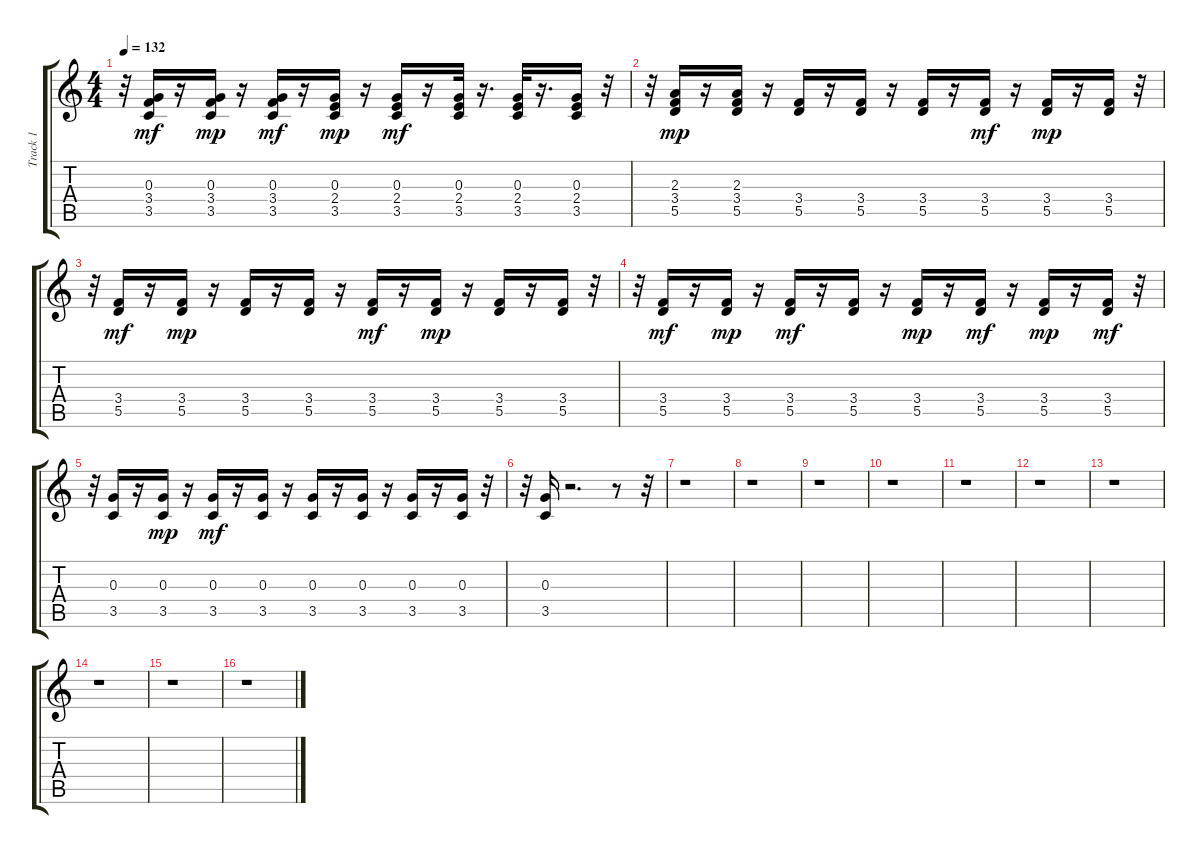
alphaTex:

\track ("Track 1" "Track 1") {instrument electricguitarmuted}
\staff {score tabs}
\tuning (E4 B3 G3 D3 A2 E2) {hide}
\ts (4 4)
\tempo 132
\clef g2
\ks c
r.32{dy mp} (0.3 3.4 3.5).16{dy mf} r.16 (0.3 3.4 3.5).16{dy mp} r.16 (0.3 3.4 3.5).16{dy mf} r.16 (0.3 2.4 3.5).16{dy mp} r.16 (0.3 2.4 3.5).16{dy mf} r.16 (0.3 2.4 3.5).32 r.16{d} (0.3 2.4 3.5).32 r.16{d} (0.3 2.4 3.5).16 r.32 |
r.32 (2.3 3.4 5.5).16{dy mp} r.16 (2.3 3.4 5.5).16 r.16 (3.4 5.5).16 r.16 (3.4 5.5).16 r.16 (3.4 5.5).16 r.16 (3.4 5.5).16{dy mf} r.16 (3.4 5.5).16{dy mp} r.16 (3.4 5.5).16 r.32 |
r.32 (3.4 5.5).16{dy mf} r.16 (3.4 5.5).16{dy mp} r.16 (3.4 5.5).16 r.16 (3.4 5.5).16 r.16 (3.4 5.5).16{dy mf} r.16 (3.4 5.5).16{dy mp} r.16 (3.4 5.5).16 r.16 (3.4 5.5).16 r.32 |
r.32 (3.4 5.5).16{dy mf} r.16 (3.4 5.5).16{dy mp} r.16 (3.4 5.5).16{dy mf} r.16 (3.4 5.5).16 r.16 (3.4 5.5).16{dy mp} r.16 (3.4 5.5).16{dy mf} r.16 (3.4 5.5).16{dy mp} r.16 (3.4 5.5).16{dy mf} r.32 |
r.32 (0.3 3.5).16 r.16 (0.3 3.5).16{dy mp} r.16 (0.3 3.5).16{dy mf} r.16 (0.3 3.5).16 r.16 (0.3 3.5).16 r.16 (0.3 3.5).16 r.16 (0.3 3.5).16 r.16 (0.3 3.5).16 r.32 |
r.32 (0.3 3.5).16 r.2{d} r.8 r.32 |
r.1 |
r.1 |
r.1 |
r.1 |
r.1 |
r.1 |
r.1 |
r.1 |
r.1 |
r.1
